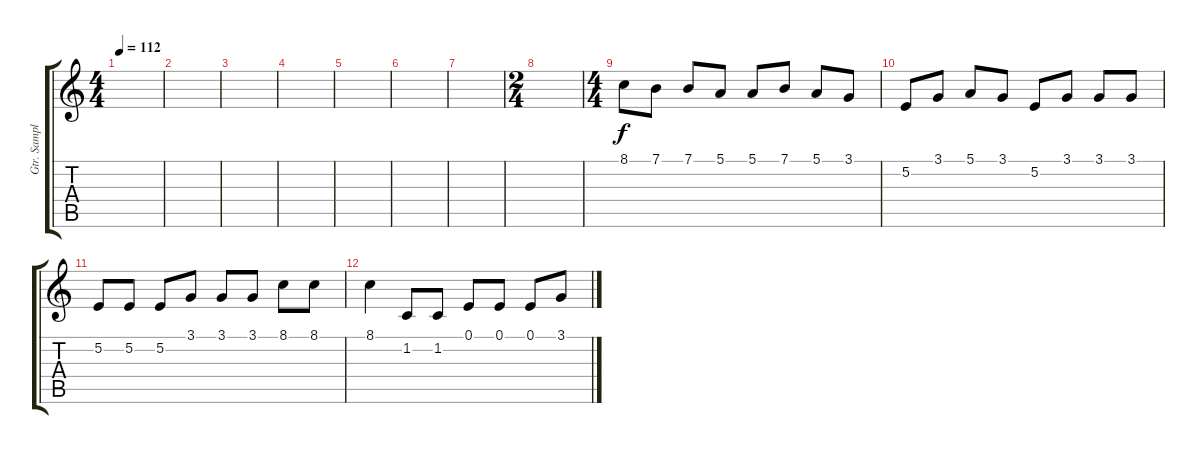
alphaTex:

\track ("Gtr. Sampler" "Gtr. Sampl") {instrument lead2sawtooth}
\staff {score tabs}
\tuning (E4 B3 G3 D3 A2 E2) {hide}
\ts (4 4)
\tempo 112
\clef g2
\ks c
|
|
|
|
|
|
|
\ts (2 4)
|
\ts (4 4)
8.1.8 7.1.8 7.1.8 5.1.8 5.1.8 7.1.8 5.1.8 3.1.8 |
5.2.8 3.1.8 5.1.8 3.1.8 5.2.8 3.1.8 3.1.8 3.1.8 |
5.2.8 5.2.8 5.2.8 3.1.8 3.1.8 3.1.8 8.1.8 8.1.8 |
8.1.4 1.2.8 1.2.8 0.1.8 0.1.8 0.1.8 3.1.8
